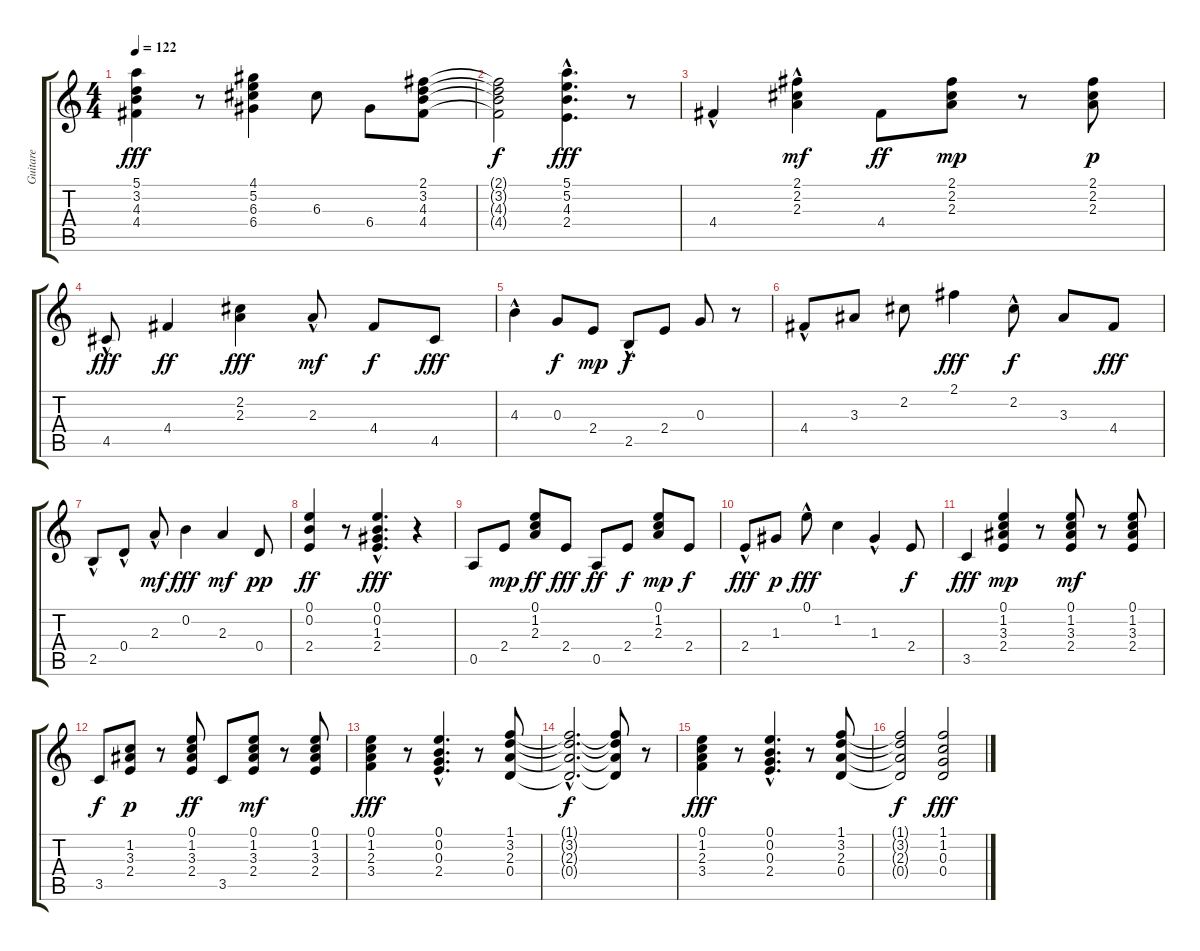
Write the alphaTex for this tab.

\track ("Guitare  " "Guitare  ") {instrument acousticguitarnylon}
\staff {score tabs}
\tuning (E4 B3 G3 D3 A2 E2) {hide}
\ts (4 4)
\tempo 122
\clef g2
\ks c
(5.1 3.2 4.3 4.4).4{dy fff} r.8 (4.1 5.2 6.3 6.4).4 6.3.8 6.4.8 (2.1 3.2 4.3 4.4).8 |
(2.1{t} 3.2{t} 4.3{t} 4.4{t}).2{dy f} (5.1{hac} 5.2{hac} 4.3{hac} 2.4{hac}).4{d dy fff} r.8 |
4.4{hac}.4 (2.1 2.2{hac} 2.3).4{dy mf} 4.4.8{dy ff} (2.1 2.2 2.3).8{dy mp} r.8 (2.1 2.2 2.3).8{dy p} |
4.5{hac}.8{dy fff} 4.4.4{dy ff} (2.2 2.3).4{dy fff} 2.3{hac}.8{dy mf} 4.4.8{dy f} 4.5.8{dy fff} |
4.3{hac}.4 0.3.8{dy f} 2.4.8{dy mp} 2.5{hac}.8{dy f} 2.4.8 0.3.8 r.8 |
4.4{hac}.8 3.3.8 2.2.8 2.1.4{dy fff} 2.2{hac}.8{dy f} 3.3.8 4.4.8{dy fff} |
2.5{hac}.8 0.4{hac}.8 2.3{hac}.8{dy mf} 0.2.4{dy fff} 2.3.4{dy mf} 0.4.8{dy pp} |
(0.1 0.2 2.4).4{dy ff} r.8 (0.1{hac} 0.2{hac} 1.3{hac} 2.4{hac}).4{d dy fff} r.4 |
0.5.8 2.4.8{dy mp} (0.1 1.2 2.3).8{dy ff} 2.4.8{dy fff} 0.5.8{dy ff} 2.4.8{dy f} (0.1 1.2 2.3).8{dy mp} 2.4.8{dy f} |
2.4{hac}.8{dy fff} 1.3.8{dy p} 0.1{hac}.8{dy fff} 1.2.4 1.3{hac}.4 2.4.8{dy f} |
3.5.4{dy fff} (0.1 1.2 3.3 2.4).4{dy mp} r.8 (0.1 1.2 3.3 2.4).8{dy mf} r.8 (0.1 1.2 3.3 2.4).8 |
3.5.8{dy f} (1.2 3.3 2.4).8{dy p} r.8 (0.1 1.2 3.3 2.4).8{dy ff} 3.5.8 (0.1 1.2 3.3 2.4).8{dy mf} r.8 (0.1 1.2 3.3 2.4).8 |
(0.1 1.2 2.3 3.4).4{dy fff} r.8 (0.1{hac} 0.2{hac} 0.3{hac} 2.4{hac}).4{d} r.8 (1.1 3.2 2.3 0.4).8 |
(1.1{hac t} 3.2{hac t} 2.3{hac t} 0.4{hac t}).2{d dy f} (1.1{t} 3.2{t} 2.3{t} 0.4{t}).8 r.8 |
(0.1 1.2 2.3 3.4).4{dy fff} r.8 (0.1{hac} 0.2{hac} 0.3{hac} 2.4{hac}).4{d} r.8 (1.1 3.2 2.3 0.4).8 |
(1.1{t} 3.2{t} 2.3{t} 0.4{t}).2{dy f} (1.1 1.2 0.3 0.4).2{dy fff}
